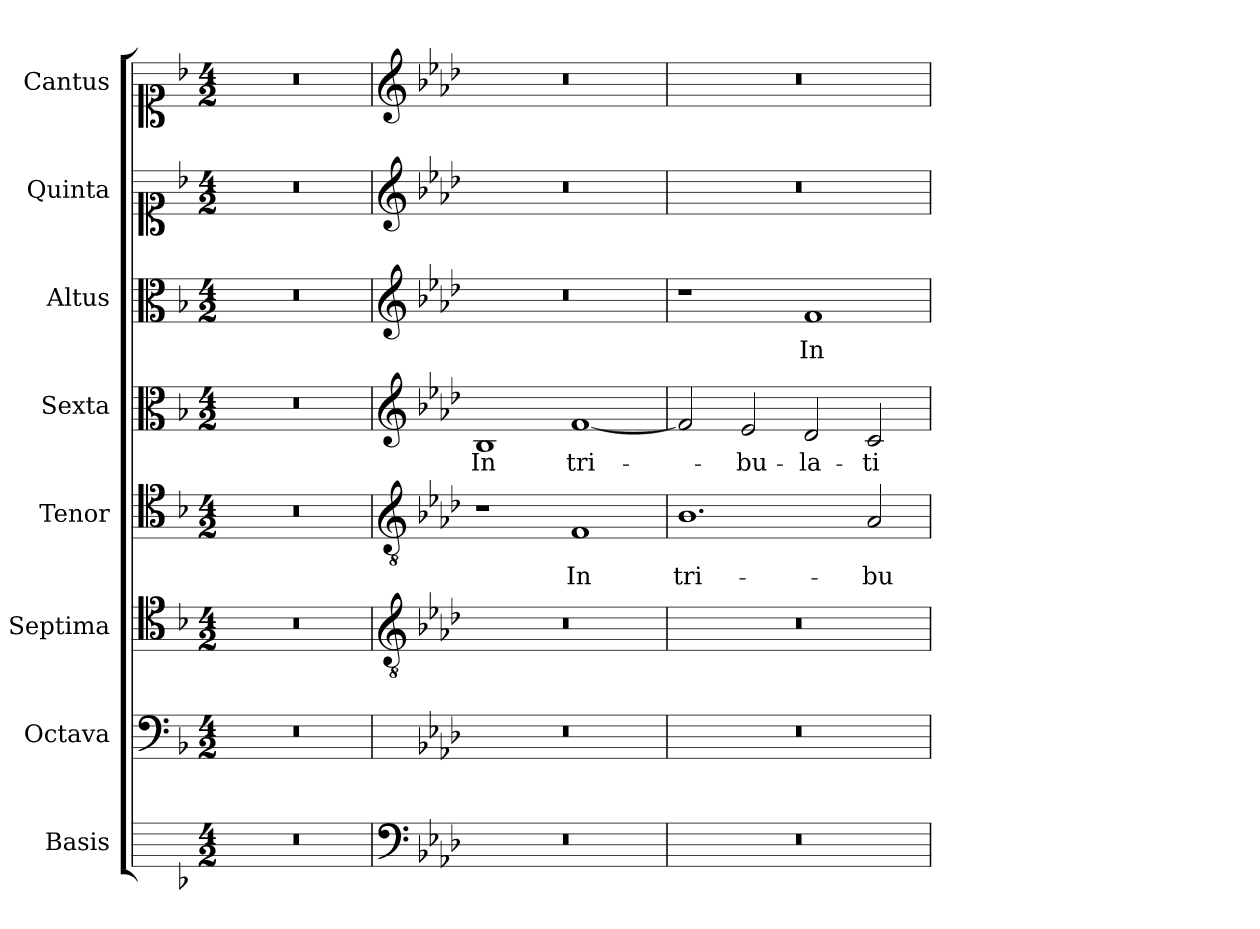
**kern	**kern	**kern	**kern	**text	**kern	**text	**kern	**text	**kern	**kern
*part8	*part7	*part6	*part5	*part5	*part4	*part4	*part3	*part3	*part2	*part1
*staff8	*staff7	*staff6	*staff5	*staff5	*staff4	*staff4	*staff3	*staff3	*staff2	*staff1
*I"Basis	*I"Octava	*I"Septima	*I"Tenor	*	*I"Sexta	*	*I"Altus	*	*I"Quinta	*I"Cantus
*I'B	*	*	*I'T	*	*	*	*I'A	*	*	*I'C
*	*clefF4	*clefC4	*clefC4	*	*clefC3	*	*clefC3	*	*clefC1	*clefC1
*k[b-]	*k[b-]	*k[b-]	*k[b-]	*	*k[b-]	*	*k[b-]	*	*k[b-]	*k[b-]
*F:	*F:	*F:	*F:	*	*F:	*	*F:	*	*F:	*F:
*M4/2	*M4/2	*M4/2	*M4/2	*	*M4/2	*	*M4/2	*	*M4/2	*M4/2
=1	=1	=1	=1	=1	=1	=1	=1	=1	=1	=1
0r	0r	0r	0r	.	0r	.	0r	.	0r	0r
=2	=2	=2	=2	=2	=2	=2	=2	=2	=2	=2
*clefF4	*	*clefGv2	*clefGv2	*	*clefG2	*	*clefG2	*	*clefG2	*clefG2
*k[b-e-a-d-]	*k[b-e-a-d-]	*k[b-e-a-d-]	*k[b-e-a-d-]	*	*k[b-e-a-d-]	*	*k[b-e-a-d-]	*	*k[b-e-a-d-]	*k[b-e-a-d-]
*A-:	*A-:	*A-:	*A-:	*	*A-:	*	*A-:	*	*A-:	*A-:
!	!	!	!	!	!	!LO:LY:b	!	!	!	!
0r	0r	0r	1r	.	1B-	In	0r	.	0r	0r
!	!	!	!	!LO:LY:b	!	!LO:LY:b	!	!	!	!
.	.	.	1F	In	[1f	tri-	.	.	.	.
=3	=3	=3	=3	=3	=3	=3	=3	=3	=3	=3
!	!	!	!	!LO:LY:b	!	!	!	!	!	!
0r	0r	0r	1.B-	tri-	2f/]	.	1r	.	0r	0r
!	!	!	!	!	!	!LO:LY:b	!	!	!	!
.	.	.	.	.	2e-/	-bu-	.	.	.	.
!	!	!	!	!	!	!LO:LY:b	!	!LO:LY:b	!	!
.	.	.	.	.	2d-/	-la-	1f	In	.	.
!	!	!	!	!LO:LY:b	!	!LO:LY:b	!	!	!	!
.	.	.	2A-/	-bu-	2c/	-ti-	.	.	.	.
=	=	=	=	=	=	=	=	=	=	=
*-	*-	*-	*-	*-	*-	*-	*-	*-	*-	*-
